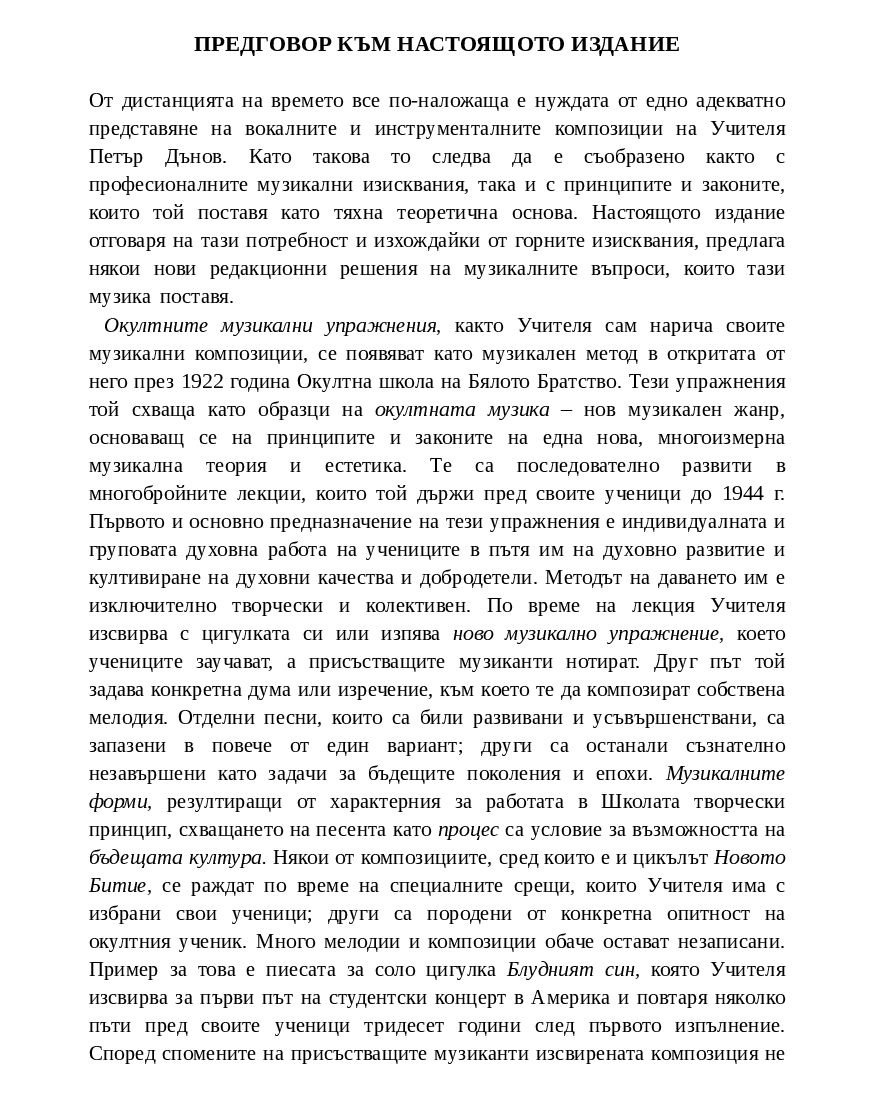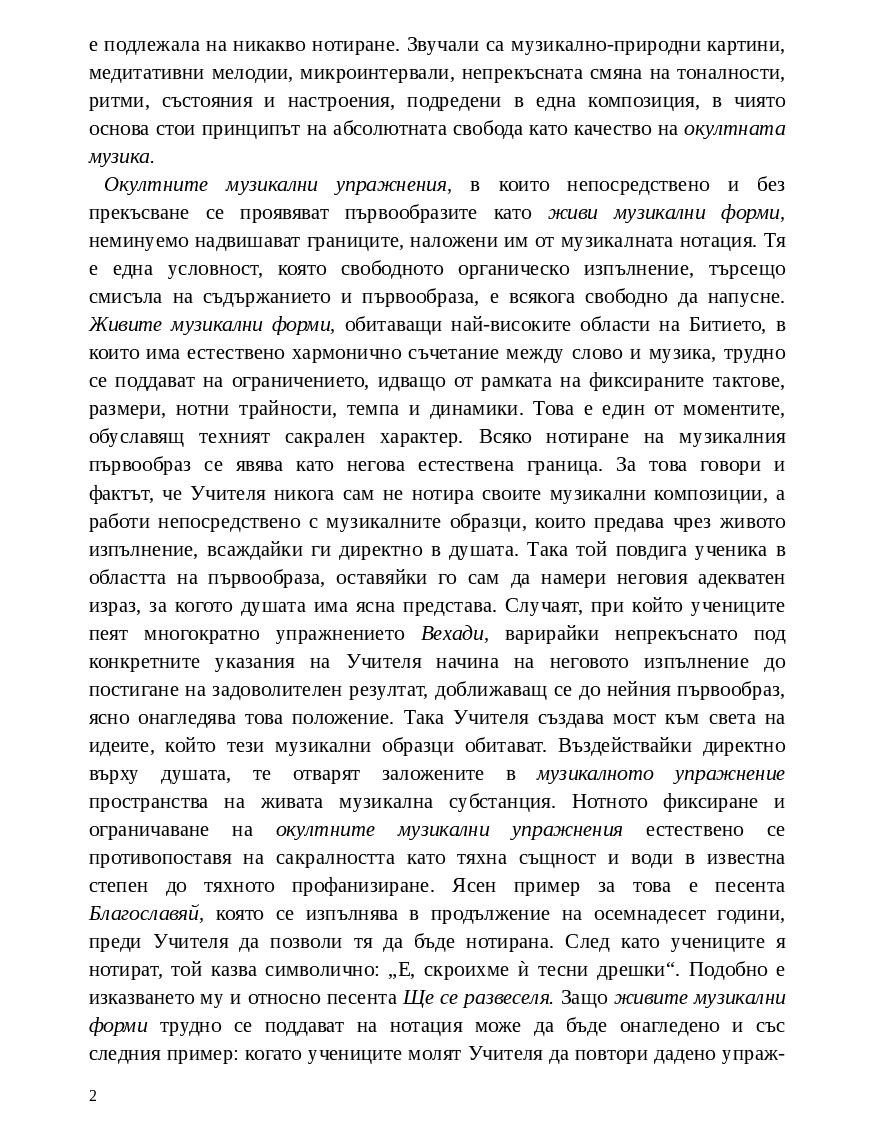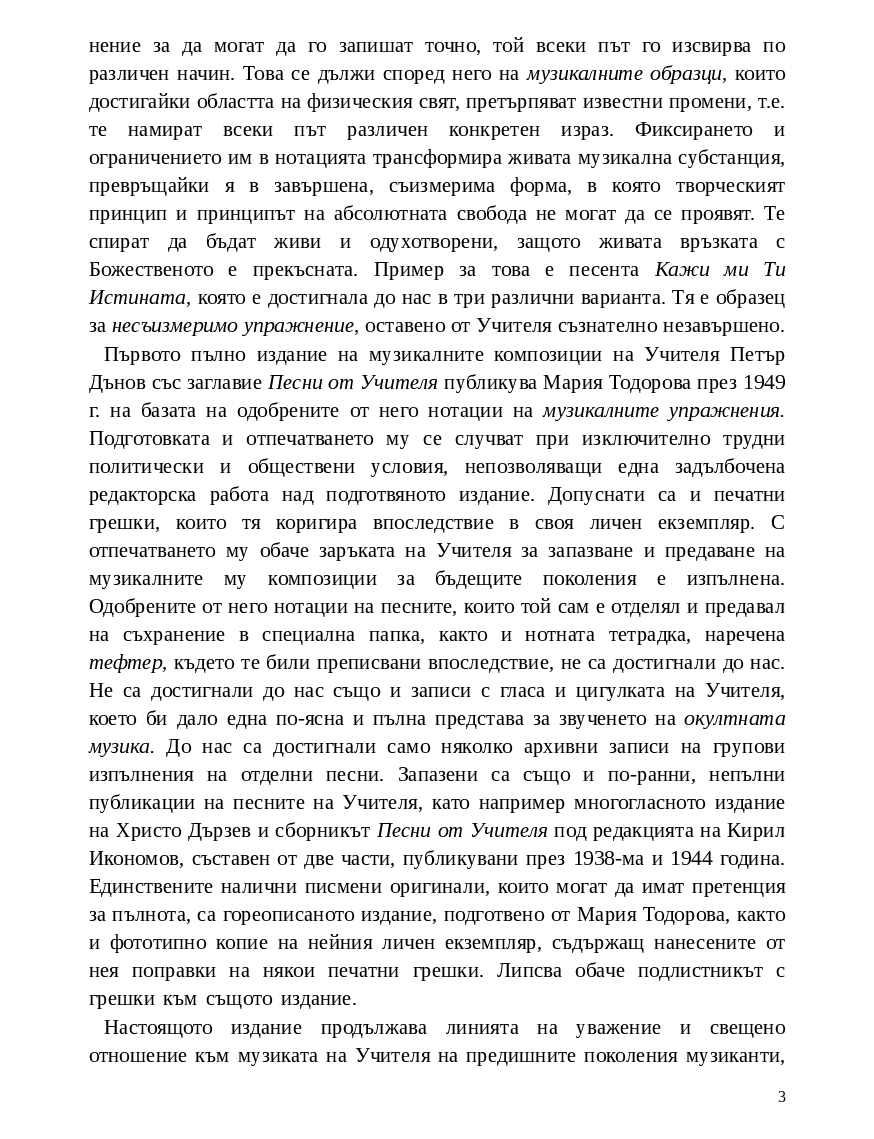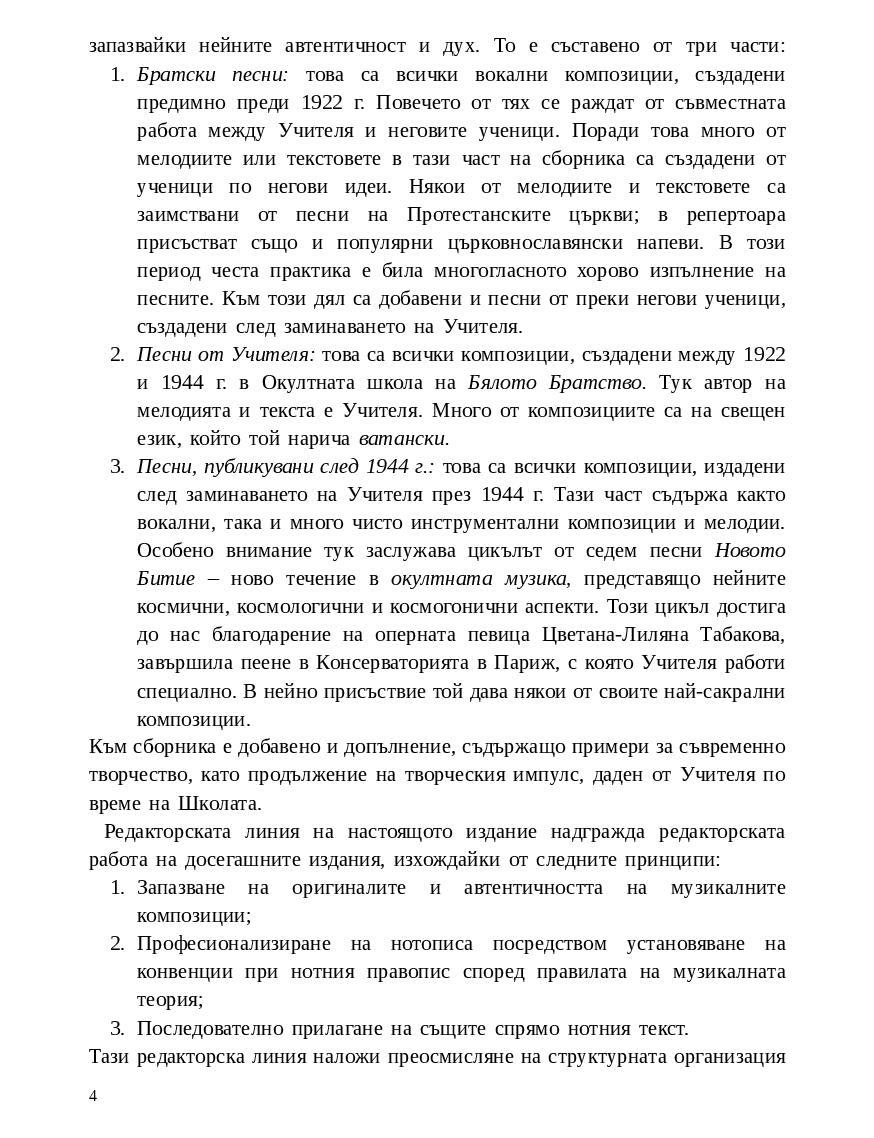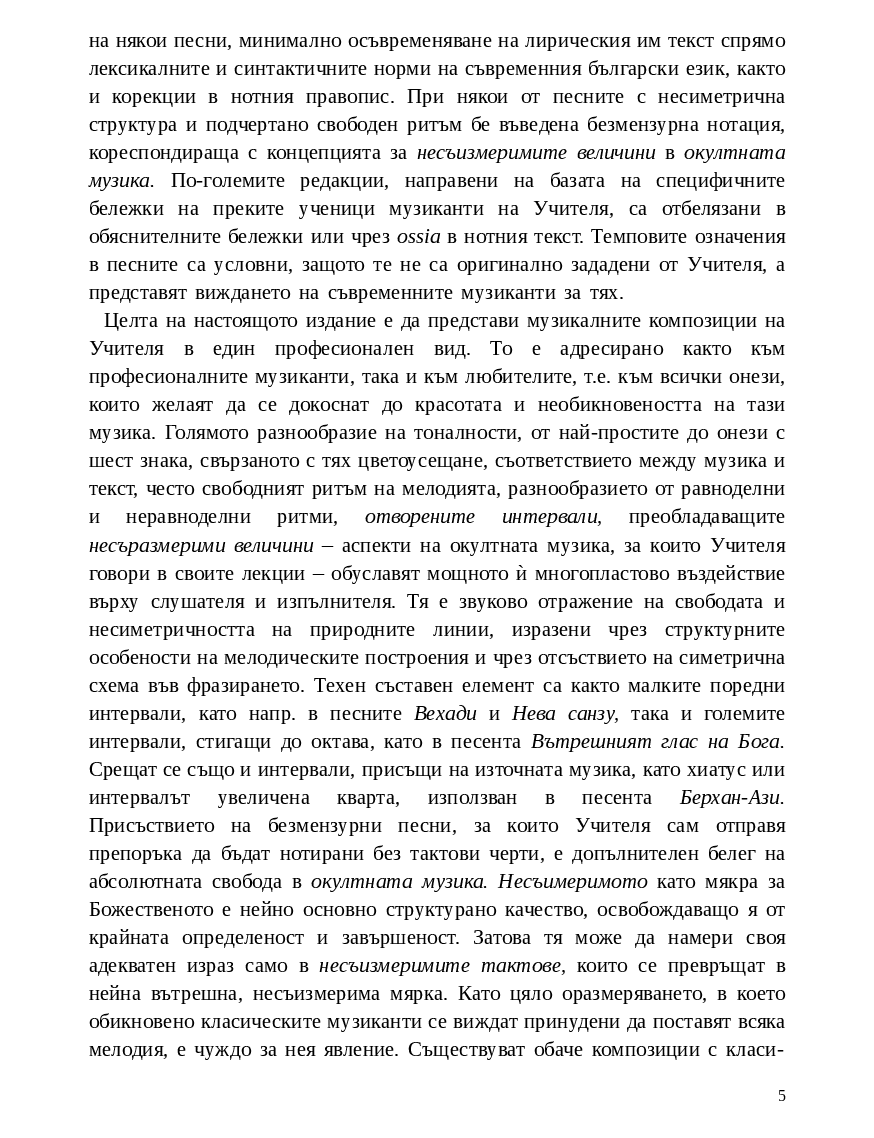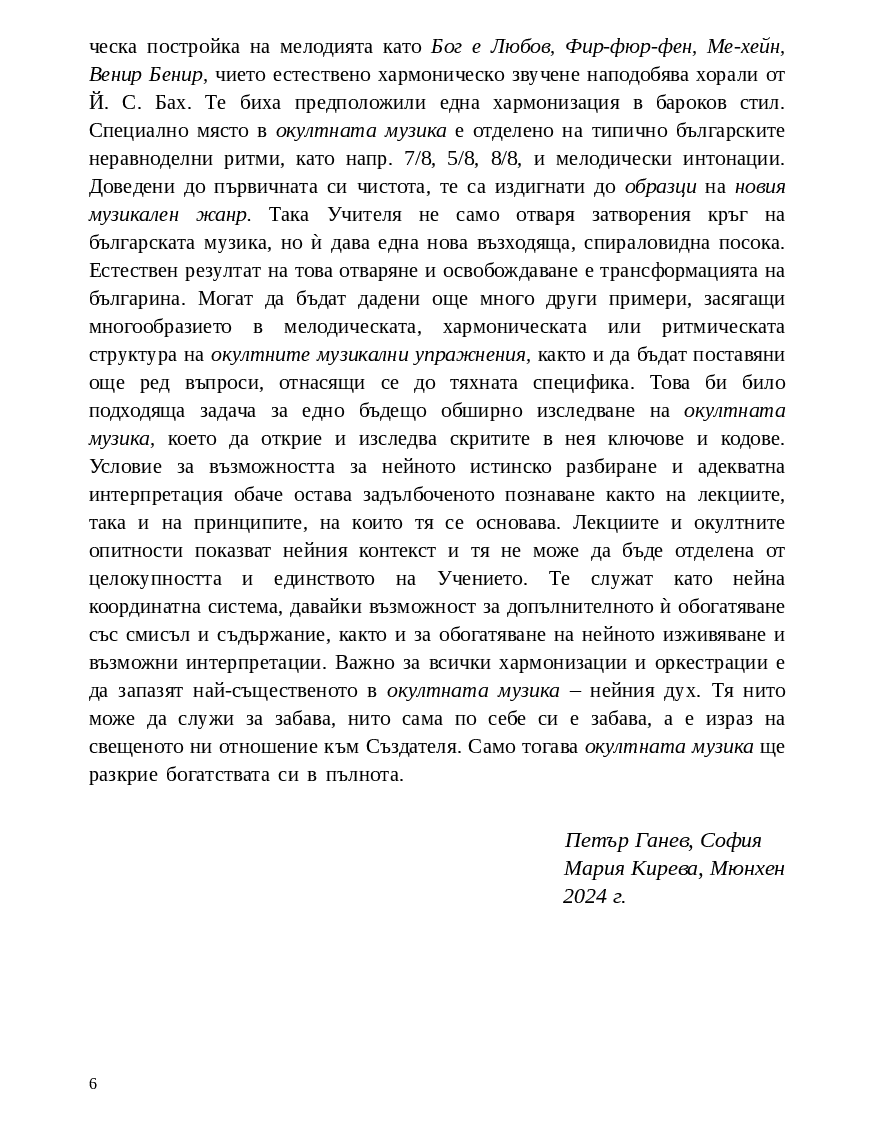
\version "2.24.3"

% include paper part and global functions
\include "include/globals.ily"

\bookpart {
  \paper {
    print-all-headers = ##f
    print-page-number = ##t
    print-first-page-number = ##f

    % put page numbers on the bottom
    oddHeaderMarkup = \markup ""
    evenHeaderMarkup = \markup ""
    oddFooterMarkup = \markup
    \fill-line {
      ""
      \if \should-print-page-number \fromproperty #'page:page-number-string
    }
    evenFooterMarkup = \markup
    \fill-line {
      \if \should-print-page-number \fromproperty #'page:page-number-string
      ""
    }

    left-margin = 1.5\cm
    right-margin = 1.5\cm
    top-margin = 1.6\cm
    bottom-margin = 1.2\cm
    ragged-bottom = ##t % do not spread the staves to fill the whole vertical space


  }

  \tocItem \markup "Предговор към настоящото издание"
  \markup \fontsize  #+3 { \fill-line \bold {"ПРЕДГОВОР КЪМ НАСТОЯЩОТО ИЗДАНИЕ"} }



  \markup \fontsize #+2.5 {
    \vspace #1.5  \override #'(baseline-skip . 2.7)


    \justify {
      
        От дистанцията на времето все по-наложаща е нуждата от едно адекватно представяне на вокалните и инструменталните композиции на Учителя Петър Дънов. Като такова то следва да е съобразено както с професионалните музикални изисквания, така и с принципите и законите, които той поставя като тяхна теоретична основа. Настоящото издание отговаря на тази потребност и изхождайки от горните изисквания, предлага някои нови редакционни решения на музикалните въпроси, които тази музика поставя.
      
        }
  }
  
   \markup \fontsize #+2.5 {
    \vspace #0.6  \override #'(baseline-skip . 2.7)
    \justify {
      \hspace #1.5
      
       \italic {Окултните} \italic {музикални} \italic {упражнения,} както Учителя сам нарича своите музикални композиции, се появяват като музикален метод в откритата от него през 1922 година Окултна школа на Бялото Братство. Тези упражнения той схваща като образци на \italic {окултната} \italic {музика} – нов музикален жанр, основаващ се на принципите и законите на една нова, многоизмерна музикална теория и естетика. Те са последователно развити в многобройните лекции, които той държи пред своите ученици до 1944 г. Първото и основно предназначение на тези упражнения е индивидуалната и груповата духовна работа на учениците в пътя им на духовно развитие и култивиране на духовни качества и добродетели. Методът на даването им е изключително творчески и колективен. По време на лекция Учителя изсвирва с цигулката си или изпява \italic {ново} \italic {музикално} \italic {упражнение,} което учениците заучават, а присъстващите музиканти нотират. Друг път той задава конкретна дума или  изречение, към което те да композират собствена мелодия. Отделни песни, които са били развивани и усъвършенствани, са запазени в повече от един вариант; други са останали съзнателно незавършени като задачи за бъдещите поколения и епохи. \italic {Музикалните} \italic {форми,} резултиращи от характерния за работата в Школата творчески принцип, схващането на песента като \italic {процес} са условие за възможността на \italic {бъдещата} \italic {култура.} Някои от композициите, сред които е и цикълът \italic {Новото} \italic {Битие,} се раждат по време на специалните срещи, които Учителя има с избрани свои ученици; други са породени от конкретна опитност на окултния ученик. Много мелодии и композиции обаче остават незаписани.  Пример за това е пиесата за соло цигулка \italic {Блудният} \italic {син,} която Учителя изсвирва за първи път на студентски концерт в Америка и повтаря няколко пъти пред своите ученици тридесет години след първото изпълнение. Според спомените на присъстващите музиканти изсвирената композиция не 

        }
  }
  
    \markup \fontsize #+2.5 {
      \override #'(baseline-skip . 2.7)
    \justify {
    е подлежала на никакво нотиране. Звучали са музикално-природни картини, медитативни мелодии, микроинтервали, непрекъсната смяна на тоналности, ритми, състояния и настроения, подредени в една композиция, в чиято основа стои принципът на абсолютната свобода като качество на \italic{окултната} \italic {музика.}
    }
  }
  
    \markup \fontsize #+2.5 {
    \vspace #0.6  \override #'(baseline-skip . 2.7)
    \justify {
      \hspace #1.5
      
       \italic{Окултните} \italic{музикални} \italic{упражнения,} в които непосредствено и без прекъсване се проявяват първообразите като \italic{живи} \italic{музикални} \italic{форми,} неминуемо надвишават границите, наложени им от музикалната нотация. Тя е една условност, която свободното органическо изпълнение, търсещо смисъла на съдържанието и първообраза, е всякога свободно да напусне.  \italic{Живите} \italic{музикални} \italic{форми,} обитаващи най-високите области на Битието, в които има естествено хармонично съчетание между слово и музика, трудно се поддават на ограничението, идващо от рамката на фиксираните тактове, размери, нотни трайности, темпа и динамики. Това е един от моментите, обуславящ техният сакрален характер. Всяко нотиране на музикалния първообраз се явява като негова естествена граница. За това говори и фактът, че Учителя никога сам не нотира своите музикални композиции, а работи непосредствено с  музикалните образци, които предава чрез живото изпълнение, всаждайки ги директно в душата. Така той  повдига ученика в областта на първообраза, оставяйки го сам да намери неговия адекватен израз, за когото душата има ясна представа. Случаят, при който учениците пеят многократно упражнението \italic{Вехади,} варирайки непрекъснато под конкретните указания на Учителя начина на неговото изпълнение до постигане на задоволителен резултат, доближаващ се до нейния първообраз, ясно онагледява това положение. Така Учителя създава мост към света на идеите, който тези музикални образци обитават. Въздействайки директно върху душата, те отварят заложените в \italic{музикалното} \italic{упражнение} пространства на живата музикална субстанция. Нотното фиксиране и ограничаване на \italic{окултните} \italic{музикални} \italic{упражнения} естествено се противопоставя на сакралността като тяхна същност и води в известна степен до тяхното профанизиране. Ясен пример за това е песента \italic{Благославяй,} която се изпълнява в продължение на осемнадесет години, преди Учителя да позволи тя да бъде нотирана. След като учениците я нотират, той казва символично: „Е, скроихме ѝ тесни дрешки“. Подобно е изказването му и относно песента \italic{Ще} \italic{се }\italic{развеселя.} Защо \italic{живите} \italic{музикални} \italic{форми} трудно се поддават на нотация може да бъде онагледено и със следния пример: когато учениците молят Учителя да повтори дадено упраж-
      
          }
  }
  
  
    \markup \fontsize #+2.5 {
    \override #'(baseline-skip . 2.7)
    \justify {
      нение за да могат да го запишат точно, той всеки път го изсвирва по       различен начин. Това се дължи според него на  \italic{музикалните} \italic{образци,} които достигайки областта на физическия свят, претърпяват известни промени, т.е. те намират всеки път различен конкретен израз. Фиксирането и ограничението им в нотацията трансформира живата музикална субстанция, превръщайки я в завършена, съизмерима форма, в която творческият принцип и принципът на абсолютната свобода не могат да се проявят. Те спират да бъдат живи и одухотворени, защото живата връзката с Божественото е прекъсната. Пример за това е песента \italic{Кажи} \italic{ми} \italic{Ти} \italic{Истината,} която е достигнала до нас в три различни варианта. Тя е образец за \italic{несъизмеримо упражнение,} оставено от Учителя съзнателно незавършено.
        }
  }
  
    \markup \fontsize #+2.5 {
    \vspace #0.6  \override #'(baseline-skip . 2.7)
    \justify {
      \hspace #1.5
      Първото пълно издание на музикалните композиции на Учителя Петър Дънов със заглавие \italic {Песни} \italic {от} \italic {Учителя} публикува Мария Тодорова през 1949 г. на базата на одобрените от него нотации на \italic {музикалните} \italic {упражнения.} Подготовката и отпечатването му се случват при изключително трудни политически и обществени условия, непозволяващи една задълбочена редакторска работа над подготвяното издание. Допуснати са и печатни грешки, които тя коригира впоследствие в своя личен екземпляр. С отпечатването му обаче заръката на Учителя за запазване и предаване на музикалните му композиции за бъдещите поколения е изпълнена. Одобрените от него нотации на песните, които той сам е отделял и предавал на съхранение в специална папка, както и нотната тетрадка, наречена \italic {тефтер,} където те били преписвани впоследствие, не са достигнали до нас. Не са достигнали до нас също и записи с гласа и цигулката на Учителя, което би дало една по-ясна и пълна представа за звученето на \italic {окултната} \italic {музика.} До нас са достигнали само няколко архивни записи на групови изпълнения на отделни песни. Запазени са също и по-ранни, непълни публикации на песните на Учителя, като например многогласното издание на Христо Дързев и сборникът \italic {Песни} \italic {от} \italic {Учителя} под редакцията на Кирил Икономов, съставен от две части, публикувани през 1938-ма и 1944 година. Единствените налични писмени оригинали, които могат да имат претенция за пълнота, са гореописаното издание, подготвено от Мария Тодорова, както и фототипно копие на нейния личен екземпляр, съдържащ нанесените от нея поправки на някои печатни грешки. Липсва обаче подлистникът с грешки към същото издание.
    }
  }
  \markup \fontsize #+2.5 {
    \vspace #0.6  \override #'(baseline-skip . 2.7)
    \justify {
      \hspace #1.5
      Настоящото издание продължава линията на  уважение и свещено отношение към музиката на Учителя на предишните поколения музиканти, 
    }
  }
  
    \markup \fontsize #+2.5 {
    \vspace #0.5  \override #'(baseline-skip . 2.7)
    \justify {
      \justify-line {запазвайки нейните автентичност и дух. То е съставено от три части:}
    }
  }
  
  \markup \override #'(line-width . 62.5) \fontsize  #+2.5 {
    \override #'(baseline-skip . 2.7) \column {
      "    1."
    }
    \hspace #0.5
   \vspace #0.6  \override #'(baseline-skip . 2.7) \column {
      \justify {
        \italic {Братски песни:  } това са всички вокални композиции, създадени предимно преди 1922 г. Повечето от тях се раждат от съвместната работа между Учителя и неговите ученици. Поради това много от мелодиите или текстовете в тази част на сборника са създадени от ученици по негови идеи. Някои от мелодиите и текстовете са заимствани от песни на Протестанските църкви; в репертоара присъстват също и популярни църковнославянски напеви. В този период честа практика е била многогласното хорово изпълнение на песните. Към този дял са добавени и песни от преки негови ученици, създадени след заминаването на Учителя.
      }
    }
  }

  \markup \override #'(line-width . 62.5) \fontsize  #+2.5 {
    \vspace #0.6  \override #'(baseline-skip . 2.7) \column {
      "    2."
    }
    \hspace #0.5
    \override #'(baseline-skip . 2.7) \column {
      \justify {
        \italic { Песни от Учителя: } това са всички композиции, създадени между 1922 и 1944 г. в Окултната школа на \italic {Бялото}
        \italic {Братство.} Тук автор на мелодията и текста е Учителя. Много от композициите са на свещен език, който той
        нарича \italic {ватански.}
      }
    }
  }

  \markup \override #'(line-width . 62.5) \fontsize  #+2.5 {
    \vspace #0.6  \override #'(baseline-skip . 2.7) \column {
      "    3."
    }
    \hspace #0.5
    \override #'(baseline-skip . 2.7) \column {
      \justify {
        \italic {Песни, публикувани след 1944 г.:  } това са всички композиции, издадени след заминаването на Учителя през 1944 г.
        Тази част съдържа както вокални, така и много чисто инструментални композиции и мелодии. Особено внимание тук
        заслужава цикълът от седем песни \italic {Новото} \italic{Битие} – ново течение в \italic {окултната} \italic {музика,} представящо нейните космични, космологични и космогонични аспекти. Този цикъл достига до нас благодарение на оперната певица Цветана-Лиляна Табакова, завършила пеене в Консерваторията в Париж, с която Учителя работи специално. В нейно присъствие той дава някои от своите най-сакрални композиции.
      }
    }
  }
  \markup \fontsize #+2.5 {
    \vspace #0.6  \override #'(baseline-skip . 2.7)
    \justify {
      Към сборника е добавено и допълнение, съдържащо примери за съвременно творчество, като продължение на творческия импулс, даден от Учителя по време на Школата.
    }
  }
  \markup \fontsize #+2.5 {
    \vspace #0.6  \override #'(baseline-skip . 2.7)
    \justify {
      \hspace #1.5
      Редакторската линия на настоящото издание надгражда редакторската работа на досегашните издания, изхождайки
      от следните принципи:
    }
  }

  \markup \override #'(line-width . 62.5) \fontsize  #+2.5 {
    \vspace #0.6  \override #'(baseline-skip . 2.7) \column {
      "    1."
    }
    \hspace #0.5
    \override #'(baseline-skip . 2.7) \column {
      \justify {
        Запазване на оригиналите и автентичността на музикалните композиции;
      }
    }
  }

  \markup \override #'(line-width . 62.5) \fontsize  #+2.5 {
    \vspace #0.6  \override #'(baseline-skip . 2.7) \column {
      "    2."
    }
    \hspace #0.5
    \override #'(baseline-skip . 2.7) \column {
      \justify {
        Професионализиране на нотописа посредством установяване на конвенции при нотния правопис според правилата на музикалната теория;
      }
    }
  }


  \markup \override #'(line-width . 62.5) \fontsize  #+2.5 {
    \vspace #0.6 \override #'(baseline-skip . 2.7) \column {
      "    3."
    }
    \hspace #0.5
    \override #'(baseline-skip . 2.7) \column {
      \justify {
        Последователно прилагане на същите спрямо нотния текст.
      }
    }
  }
  
    \markup \fontsize #+2.5 {
    \vspace #0.6 \override #'(baseline-skip . 2.7)
    \justify {Тази редакторска линия наложи преосмисляне на структурната организация}
  }
  
    \markup \fontsize #+2.5 {
    \override #'(baseline-skip . 2.7)
    \justify {
  на някои песни, минимално осъвременяване на лирическия им текст спрямо лексикалните и синтактичните норми на съвременния български език, както и корекции в нотния правопис. При някои от песните с несиметрична структура и подчертано свободен ритъм бе въведена безмензурна нотация, кореспондираща с концепцията за \italic"несъизмеримите" \italic"величини" в \italic"окултната" \italic"музика." По-големите редакции, направени на базата на специфичните бележки на преките ученици музиканти на Учителя, са отбелязани в обяснителните бележки или чрез \italic {ossia} в нотния текст. Темповите означения в песните са условни, защото те не са оригинално зададени от Учителя, а представят виждането на съвременните музиканти за тях.
    }
  }
  
    \markup \fontsize #+2.5 {
    \vspace #0.6  \override #'(baseline-skip . 2.7)
    \justify {
      \hspace #1.5
      
        Целта на настоящото издание е да представи музикалните композиции на Учителя в един професионален вид. То е адресирано както към професионалните музиканти, така и към любителите, т.е. към всички онези, които желаят да се докоснат до красотата и необикновеността на тази музика. Голямото разнообразие на тоналности, от най-простите до онези с шест знака, свързаното с тях цветоусещане, съответствието между музика и текст, често свободният ритъм на мелодията, разнообразието от равноделни и неравноделни ритми, \italic {отворените} \italic {интервали,} преобладаващите \italic {несъразмерими} \italic {величини} – аспекти на окултната музика, за които Учителя говори в своите лекции – обуславят мощното ѝ многопластово въздействие върху слушателя и изпълнителя. Тя е звуково отражение на свободата и несиметричността на природните линии, изразени чрез структурните особености на мелодическите построения и чрез отсъствието на симетрична схема във фразирането. Техен съставен елемент са както малките поредни интервали, като напр. в песните \italic {Вехади} и \italic {Нева санзу,} така и големите интервали, стигащи до октава, като в песента \italic {Вътрешният глас на Бога.} Срещат се също и интервали, присъщи на източната музика, като хиатус или интервалът увеличена кварта, използван в песента \italic {Берхан-Ази.} Присъствието на безмензурни песни, за които Учителя сам отправя препоръка да бъдат нотирани без тактови черти, е допълнителен белег на абсолютната свобода в \italic {окултната} \italic {музика.} \italic {Несъимеримото} като мякра за Божественото е нейнo основно структурано качество, освобождаващо я от крайната определеност и завършеност. Затова тя може да намери своя адекватен израз само в \italic {несъизмеримите} \italic {тактове,} които се превръщат в нейна вътрешна, несъизмерима мярка. Като цяло оразмеряването, в което обикновено класическите музиканти се виждат принудени да поставят всяка мелодия, е чуждо за нея явление. Съществуват обаче композиции с класи-
      
       }
  }

  \markup \fontsize #+2.5 {
    \vspace #0.9  \override #'(baseline-skip . 2.7)
    \justify {
      
     ческа постройка на мелодията като \italic {Бог e Любов,} \italic {Фир-фюр-фен,} \italic {Ме-хейн,} \italic {Венир} \italic{ Бенир,}   чието естествено  хармоническо звучене наподобява хорали от Й. С. Бах. Те биха предположили една хармонизация в бароков стил. Специално място в \italic {окултната} \italic {музика} е отделено на типично българските неравноделни ритми, като напр. 7/8, 5/8, 8/8, и мелодически интонации. Доведени до първичната си чистота, те са издигнати до \italic {образци} на \italic {новия} \italic {музикален} \italic {жанр.} Така Учителя не само отваря затворения кръг на българската музика, но ѝ дава една нова възходяща, спираловидна посока. Естествен резултат на това отваряне и освобождаване е трансформацията на българина. Могат да бъдат дадени още много други примери, засягащи многообразието в мелодическата, хармоническата или ритмическата структура на \italic {окултните} \italic {музикални} \italic {упражнения,} както и да бъдат поставяни още ред въпроси, отнасящи се до тяхната специфика. Това би било подходяща задача за едно бъдещо обширно изследване на \italic {окултната} \italic {музика,} което да открие и изследва скритите в нея ключове и кодове. Условие за възможността за нейното истинско разбиране и адекватна интерпретация обаче остава задълбоченото познаване както на лекциите, така и на принципите, на които тя се основава. Лекциите и окултните опитности показват нейния контекст и тя не може да бъде отделена от целокупността и единството на Учението. Те служат като нейна координатна система, давайки възможност за допълнителното ѝ обогатяване със смисъл и съдържание, както и за обогатяване на нейното изживяване и възможни интерпретации. Важно за всички хармонизации и оркестрации е да запазят най-същественото в \italic {окултната} \italic {музика} – нейния дух. Тя нито може да служи за забава, нито сама по себе си е забава, а е израз на свещеното ни отношение към Създателя. Само тогава \italic {окултната} \italic {музика} ще разкрие богатствата си в пълнота.
    }
  }

  \markup \fontsize #+3 \raise #0 \override #'(baseline-skip . 2.7) {
    \column {
      \line {"  "}
      \line {"  "}
      \fill-line { "" ""  \italic {"Петър Ганев, София    "} }
      \fill-line { "" ""  \italic {"Мария Кирева, Мюнхен"} }
      \fill-line { "" ""  \italic {"2024 г.                            "} }
    }
  }



} % bookpart